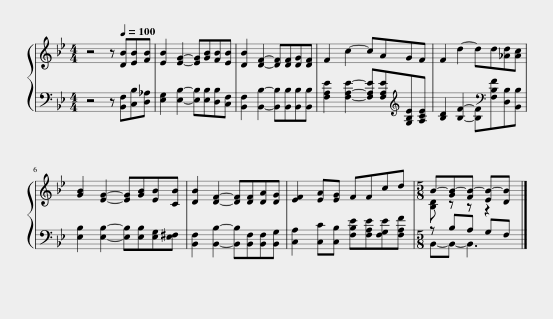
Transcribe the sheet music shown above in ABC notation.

X:1
%%score { ( 1 3 ) | ( 2 4 ) }
L:1/8
M:4/4
I:linebreak $
K:Bb
V:1 treble
V:3 treble
V:2 bass
V:4 bass
V:1
 z4 z[Q:1/4=100] [DB][EB][FB] | [EB]2 [EG]2- [EG][GB][FB][EB] | [DB]2 [DF]2- [DF][DF][DG][DF] | F2 c2- cAGF | F2 d2- dd[_Ad][Ac] |$ %5
 [GB]2 [EG]2- [EG][GB][EB][CB] | [DB]2 [DF]2- [DF][DF][DA][DG] | [EF]2 [EA][EG] FFcd |[M:5/8] B-[GB-][FB-] [EB-][DB] |] %9
V:2
 z4 z [B,,F,][C,B,][D,_A,] | [E,G,]2 [E,B,]2- [E,B,][E,B,][D,B,][C,F,] | [B,,F,]2 [B,,B,]2- [B,,B,][B,,B,][B,,B,][B,,B,] | [F,A,E]2 [F,A,E]2- [F,A,E][F,A,E][K:treble][G,B,E][A,CE] | [B,D]2 [B,F]2- [B,F][K:bass][F,B,F][D,B,][B,,B,] |$ %5
 [E,B,]2 [E,B,]2- [E,B,][E,B,][E,G,][E,^F,] | [B,,F,]2 [B,,B,]2- [B,,B,][B,,F,][B,,F,][B,,G,] | [C,A,]2 [C,C][C,B,] [F,B,E][F,A,E][F,G,E][F,A,F] |[M:5/8] z B,A, G,F, |] %9
V:3
 x8 | x8 | x8 | x8 | x8 |$ %5
 x8 | x8 | x8 |[M:5/8] [B,D] z z z2 |] %9
V:4
 x8 | x8 | x8 | x6[K:treble] x2 | x5[K:bass] x3 |$ %5
 x8 | x8 | x8 |[M:5/8] B,,-B,,- B,,3 |] %9
